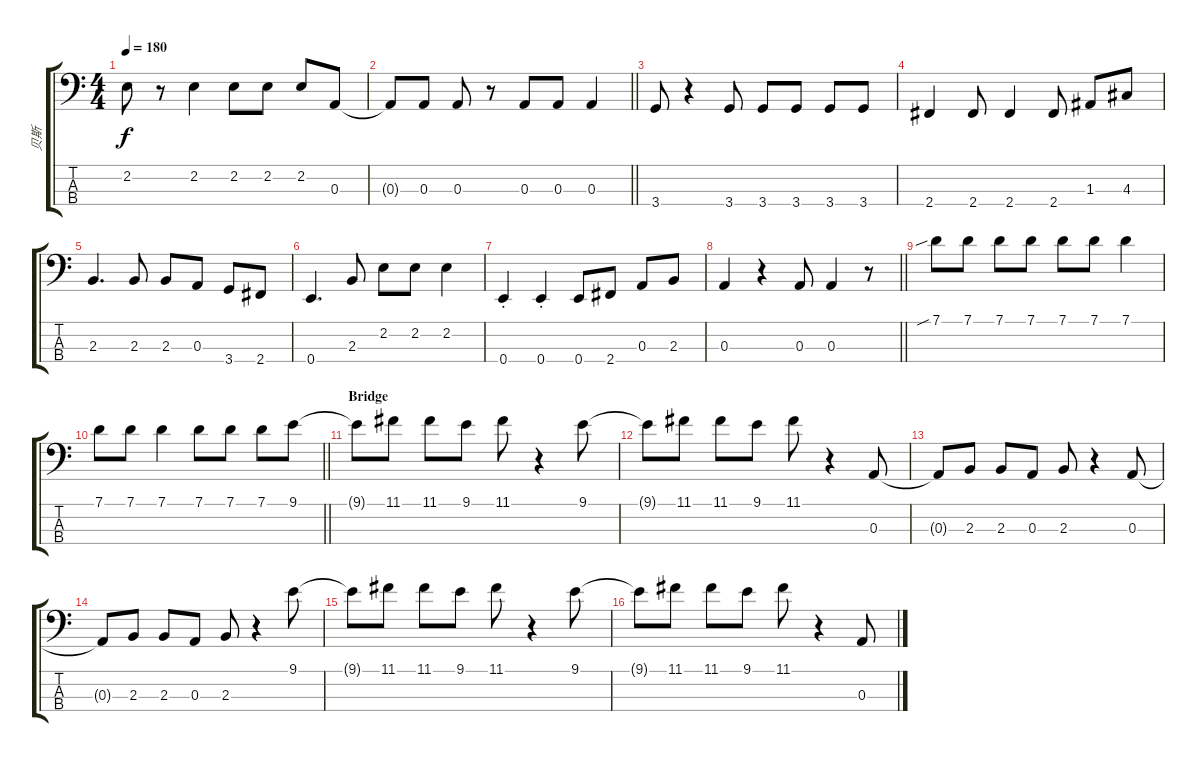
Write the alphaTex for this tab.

\track ("贝斯" "贝斯") {instrument electricbassfinger}
\staff {score tabs}
\tuning (G2 D2 A1 E1) {hide}
\ts (4 4)
\tempo 180
\clef f4
\ks c
2.2.8{dy f} r.8 2.2.4 2.2.8 2.2.8 2.2.8 0.3.8 |
\barLineRight lightlight
0.3{t}.8 0.3.8 0.3.8 r.8 0.3.8 0.3.8 0.3.4 |
3.4.8 r.4 3.4.8 3.4.8 3.4.8 3.4.8 3.4.8 |
2.4.4 2.4.8 2.4.4 2.4.8 1.3.8 4.3.8 |
2.3.4{d} 2.3.8 2.3.8 0.3.8 3.4.8 2.4.8 |
0.4.4{d} 2.3.8 2.2.8 2.2.8 2.2.4 |
0.4{st}.4 0.4{st}.4 0.4.8 2.4.8 0.3.8 2.3.8 |
\barLineRight lightlight
0.3.4 r.4 0.3.8 0.3.4 r.8 |
7.1{sib}.8 7.1.8 7.1.8 7.1.8 7.1.8 7.1.8 7.1.4 |
\barLineRight lightlight
7.1.8 7.1.8 7.1.4 7.1.8 7.1.8 7.1.8 9.1.8 |
\section ("" "Bridge")
9.1{t}.8 11.1.8 11.1.8 9.1.8 11.1.8 r.4 9.1.8 |
9.1{t}.8 11.1.8 11.1.8 9.1.8 11.1.8 r.4 0.3.8 |
0.3{t}.8 2.3.8 2.3.8 0.3.8 2.3.8 r.4 0.3.8 |
0.3{t}.8 2.3.8 2.3.8 0.3.8 2.3.8 r.4 9.1.8 |
9.1{t}.8 11.1.8 11.1.8 9.1.8 11.1.8 r.4 9.1.8 |
9.1{t}.8 11.1.8 11.1.8 9.1.8 11.1.8 r.4 0.3.8
